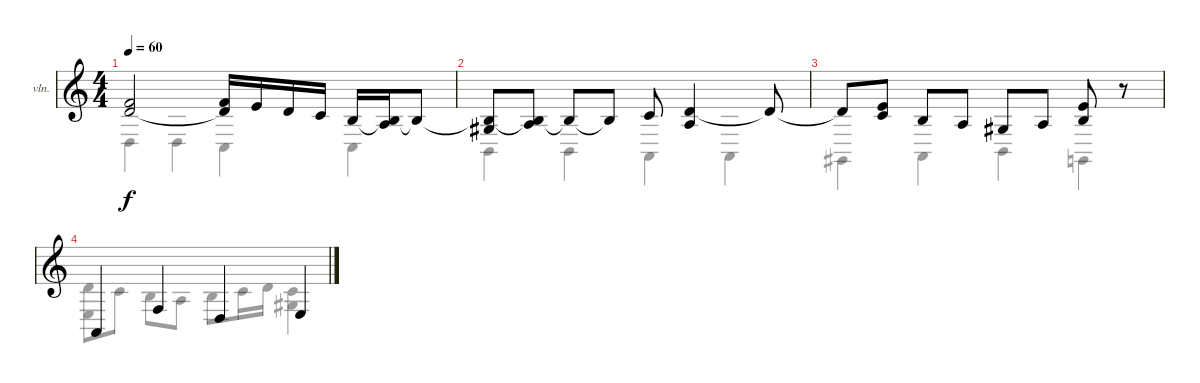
\defaultSystemsLayout 4
\bracketExtendMode groupsimilarinstruments
\useSystemSignSeparator
\firstSystemTrackNameOrientation horizontal
\chordDiagramsInScore
\track ("Spur 1" "vln.") {instrument violin}
\staff {score}
\tuning (E4 B3 G3 D3 A2 E2)
\voice
\ts (4 4)
\tempo 60
\clef g2
\ks c
(1.1 3.2).2{dy f beam Up} (1.1 3.2{t}).16{beam Up} 0.1.16{beam Up} 3.2.16{beam Up} 1.2.16{beam Up} 0.2.16{beam Up} (2.3 0.2{t}).16{beam Up} 0.2{t}.8{beam Up} |
(1.3{acc #} 0.2{t}).8{beam Up} (2.3 0.2{t}).8{beam Up} 0.2{t}.8{beam Up} 0.2{t}.8{beam Up} 1.2.8{beam Up} (3.2 2.3).4{beam Up} 3.2{t}.8{beam Up} |
3.2{t}.8{beam Up} (0.1 1.2).8{beam Up} 0.2.8{beam Up} 2.3.8{beam Up} 1.3{acc #}.8{beam Up} 2.3.8{beam Up} (0.1 0.2).8{beam Up} r.8{beam Up} |
0.5.4{beam Up} 3.4.4{beam Up} 0.4.4{beam Up} 7.5.4{beam Up}
\voice
\clef g2
\ottava regular
\simile none
\ks c
0.4.4{dy f beam Down} 0.4.4{beam Down} 3.5.4{beam Down} 3.5.4{beam Down} |
2.5.4{beam Down} 2.5.4{beam Down} 0.5.4{beam Down} 0.5.4{beam Down} |
4.6{acc #}.4{beam Down} 0.5.4{beam Down} 2.5.4{beam Down} 3.6.4{beam Down} |
(3.2 2.4).8{beam Down} 1.2.8{beam Down} 0.2.8{beam Down} 2.3.8{beam Down} 0.2.8{beam Down} 1.2.16{beam Down} 3.2.16{beam Down} (1.2 1.3{acc #}).4{beam Down}
